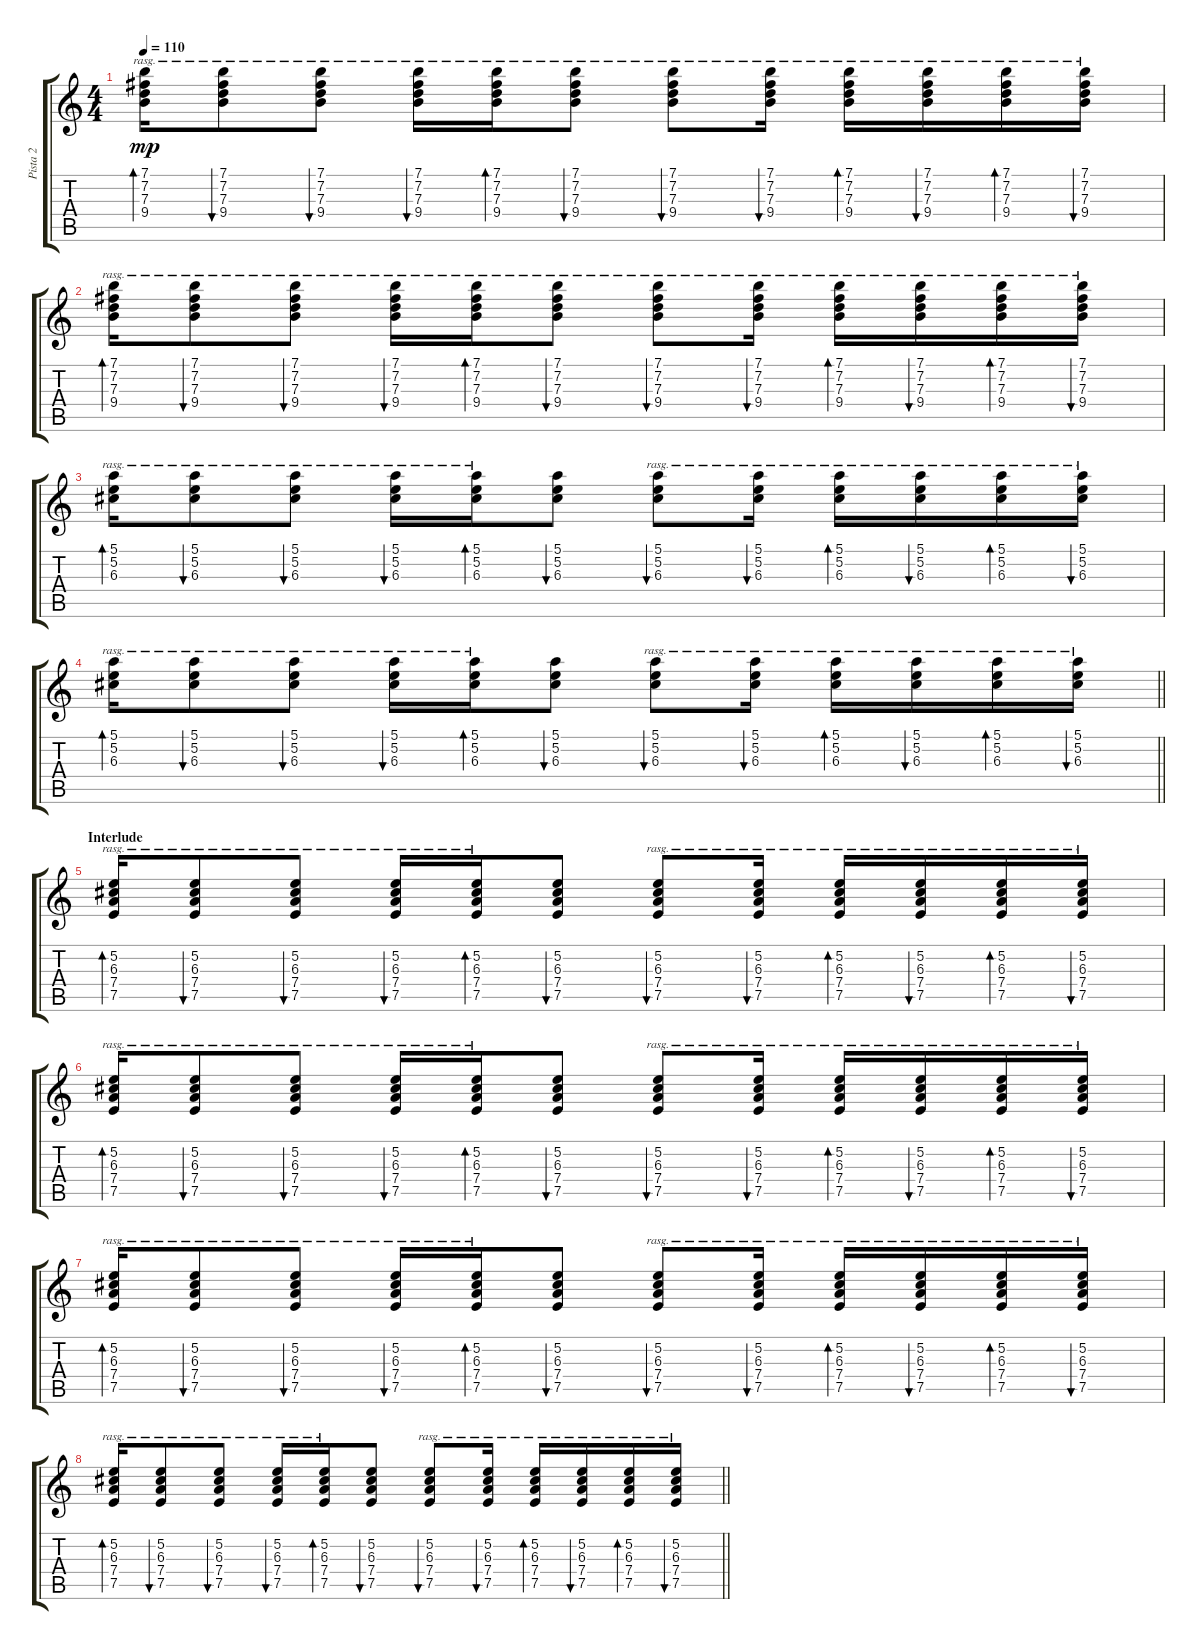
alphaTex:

\track ("Pista 2" "Pista 2") {instrument distortionguitar}
\staff {score tabs}
\tuning (E4 B3 G3 D3 A2 E2) {hide}
\ts (4 4)
\tempo 110
\clef g2
\ks c
(7.1 7.2 7.3 9.4).16{bd 30 rasg ii dy mp} (7.1 7.2 7.3 9.4).8{bu 120 rasg ii} (7.1 7.2 7.3 9.4).8{bu 120 rasg ii} (7.1 7.2 7.3 9.4).16{bu 120 rasg ii} (7.1 7.2 7.3 9.4).16{bd 120 rasg ii} (7.1 7.2 7.3 9.4).8{bu 120 rasg ii} (7.1 7.2 7.3 9.4).8{bu 120 rasg ii} (7.1 7.2 7.3 9.4).16{bu 120 rasg ii} (7.1 7.2 7.3 9.4).16{bd 120 rasg ii} (7.1 7.2 7.3 9.4).16{bu 120 rasg ii} (7.1 7.2 7.3 9.4).16{bd 120 rasg ii} (7.1 7.2 7.3 9.4).16{bu 120 rasg ii} |
(7.1 7.2 7.3 9.4).16{bd 30 rasg ii} (7.1 7.2 7.3 9.4).8{bu 120 rasg ii} (7.1 7.2 7.3 9.4).8{bu 120 rasg ii} (7.1 7.2 7.3 9.4).16{bu 120 rasg ii} (7.1 7.2 7.3 9.4).16{bd 120 rasg ii} (7.1 7.2 7.3 9.4).8{bu 120 rasg ii} (7.1 7.2 7.3 9.4).8{bu 120 rasg ii} (7.1 7.2 7.3 9.4).16{bu 120 rasg ii} (7.1 7.2 7.3 9.4).16{bd 120 rasg ii} (7.1 7.2 7.3 9.4).16{bu 120 rasg ii} (7.1 7.2 7.3 9.4).16{bd 120 rasg ii} (7.1 7.2 7.3 9.4).16{bu 120 rasg ii} |
(5.1 5.2 6.3).16{bd 60 rasg ii} (5.1 5.2 6.3).8{bu 120 rasg ii} (5.1 5.2 6.3).8{bu 120 rasg ii} (5.1 5.2 6.3).16{bu 60 rasg ii} (5.1 5.2 6.3).16{bd 240 rasg ii} (5.1 5.2 6.3).8{bu 60} (5.1 5.2 6.3).8{bu 120 rasg ii} (5.1 5.2 6.3).16{bu 60 rasg ii} (5.1 5.2 6.3).16{bd 240 rasg ii} (5.1 5.2 6.3).16{bu 120 rasg ii} (5.1 5.2 6.3).16{bd 240 rasg ii} (5.1 5.2 6.3).16{bu 120 rasg ii} |
\barLineRight lightlight
(5.1 5.2 6.3).16{bd 60 rasg ii} (5.1 5.2 6.3).8{bu 120 rasg ii} (5.1 5.2 6.3).8{bu 120 rasg ii} (5.1 5.2 6.3).16{bu 60 rasg ii} (5.1 5.2 6.3).16{bd 240 rasg ii} (5.1 5.2 6.3).8{bu 60} (5.1 5.2 6.3).8{bu 120 rasg ii} (5.1 5.2 6.3).16{bu 60 rasg ii} (5.1 5.2 6.3).16{bd 240 rasg ii} (5.1 5.2 6.3).16{bu 120 rasg ii} (5.1 5.2 6.3).16{bd 240 rasg ii} (5.1 5.2 6.3).16{bu 120 rasg ii} |
\section ("" "Interlude")
(5.2 6.3 7.4 7.5).16{bd 60 rasg ii} (5.2 6.3 7.4 7.5).8{bu 120 rasg ii} (5.2 6.3 7.4 7.5).8{bu 120 rasg ii} (5.2 6.3 7.4 7.5).16{bu 60 rasg ii} (5.2 6.3 7.4 7.5).16{bd 240 rasg ii} (5.2 6.3 7.4 7.5).8{bu 60} (5.2 6.3 7.4 7.5).8{bu 120 rasg ii} (5.2 6.3 7.4 7.5).16{bu 60 rasg ii} (5.2 6.3 7.4 7.5).16{bd 240 rasg ii} (5.2 6.3 7.4 7.5).16{bu 120 rasg ii} (5.2 6.3 7.4 7.5).16{bd 240 rasg ii} (5.2 6.3 7.4 7.5).16{bu 120 rasg ii} |
(5.2 6.3 7.4 7.5).16{bd 60 rasg ii} (5.2 6.3 7.4 7.5).8{bu 120 rasg ii} (5.2 6.3 7.4 7.5).8{bu 120 rasg ii} (5.2 6.3 7.4 7.5).16{bu 60 rasg ii} (5.2 6.3 7.4 7.5).16{bd 240 rasg ii} (5.2 6.3 7.4 7.5).8{bu 60} (5.2 6.3 7.4 7.5).8{bu 120 rasg ii} (5.2 6.3 7.4 7.5).16{bu 60 rasg ii} (5.2 6.3 7.4 7.5).16{bd 240 rasg ii} (5.2 6.3 7.4 7.5).16{bu 120 rasg ii} (5.2 6.3 7.4 7.5).16{bd 240 rasg ii} (5.2 6.3 7.4 7.5).16{bu 120 rasg ii} |
(5.2 6.3 7.4 7.5).16{bd 60 rasg ii} (5.2 6.3 7.4 7.5).8{bu 120 rasg ii} (5.2 6.3 7.4 7.5).8{bu 120 rasg ii} (5.2 6.3 7.4 7.5).16{bu 60 rasg ii} (5.2 6.3 7.4 7.5).16{bd 240 rasg ii} (5.2 6.3 7.4 7.5).8{bu 60} (5.2 6.3 7.4 7.5).8{bu 120 rasg ii} (5.2 6.3 7.4 7.5).16{bu 60 rasg ii} (5.2 6.3 7.4 7.5).16{bd 240 rasg ii} (5.2 6.3 7.4 7.5).16{bu 120 rasg ii} (5.2 6.3 7.4 7.5).16{bd 240 rasg ii} (5.2 6.3 7.4 7.5).16{bu 120 rasg ii} |
\barLineRight lightlight
(5.2 6.3 7.4 7.5).16{bd 60 rasg ii} (5.2 6.3 7.4 7.5).8{bu 120 rasg ii} (5.2 6.3 7.4 7.5).8{bu 120 rasg ii} (5.2 6.3 7.4 7.5).16{bu 60 rasg ii} (5.2 6.3 7.4 7.5).16{bd 240 rasg ii} (5.2 6.3 7.4 7.5).8{bu 60} (5.2 6.3 7.4 7.5).8{bu 120 rasg ii} (5.2 6.3 7.4 7.5).16{bu 60 rasg ii} (5.2 6.3 7.4 7.5).16{bd 240 rasg ii} (5.2 6.3 7.4 7.5).16{bu 120 rasg ii} (5.2 6.3 7.4 7.5).16{bd 240 rasg ii} (5.2 6.3 7.4 7.5).16{bu 120 rasg ii}
